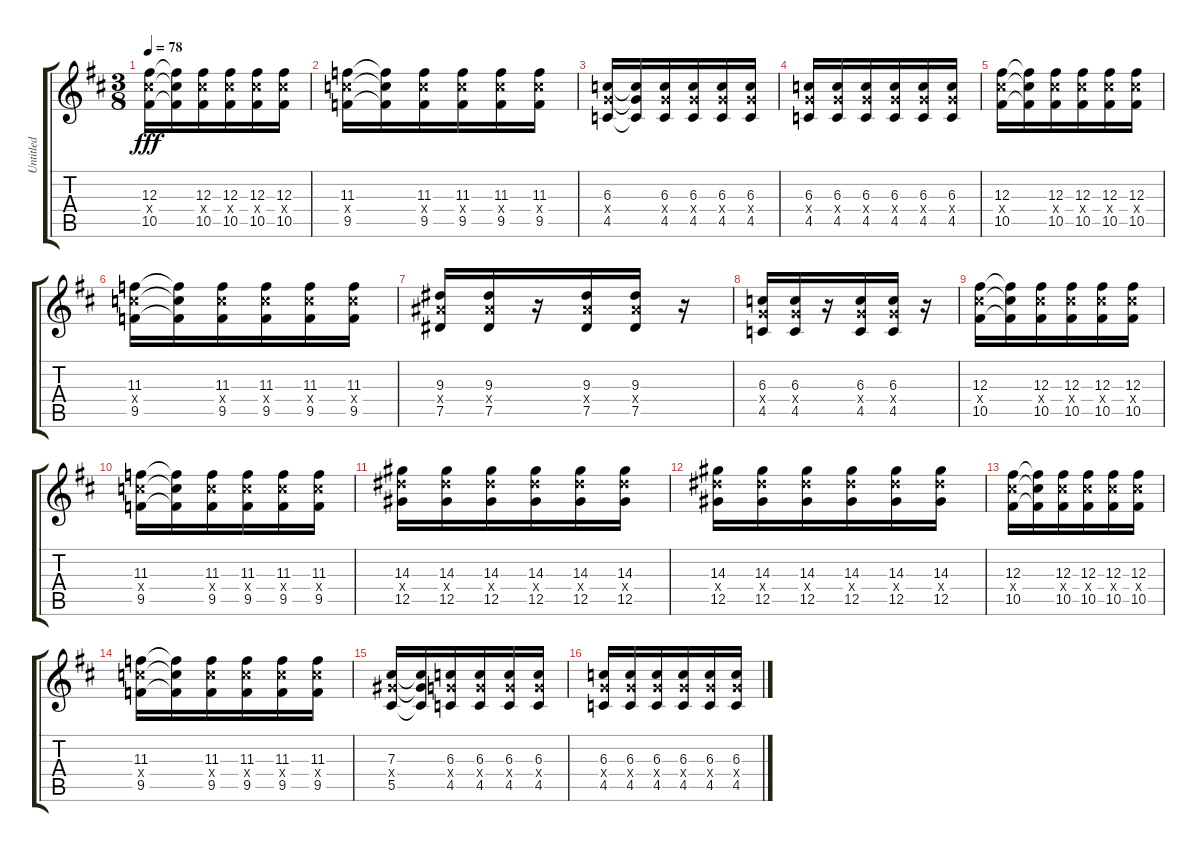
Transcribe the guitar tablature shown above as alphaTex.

\track ("Untitled" "Untitled") {instrument overdrivenguitar}
\staff {score tabs}
\tuning (Eb4 Bb3 Gb3 Db3 Ab2 Db2) {hide}
\ts (3 8)
\tempo 78
\clef g2
\ks d
(12.3 12.4{x} 10.5).16{dy fff} (12.3{t} 12.4{t} 10.5{t}).16 (12.3 12.4{x} 10.5).16 (12.3 12.4{x} 10.5).16 (12.3 12.4{x} 10.5).16 (12.3 12.4{x} 10.5).16 |
(11.3 11.4{x} 9.5).16 (11.3{t} 11.4{t} 9.5{t}).16 (11.3 11.4{x} 9.5).16 (11.3 11.4{x} 9.5).16 (11.3 11.4{x} 9.5).16 (11.3 11.4{x} 9.5).16 |
(6.3 6.4{x} 4.5).16 (6.3{t} 6.4{t} 4.5{t}).16 (6.3 6.4{x} 4.5).16 (6.3 6.4{x} 4.5).16 (6.3 6.4{x} 4.5).16 (6.3 6.4{x} 4.5).16 |
(6.3 6.4{x} 4.5).16 (6.3 6.4{x} 4.5).16 (6.3 6.4{x} 4.5).16 (6.3 6.4{x} 4.5).16 (6.3 6.4{x} 4.5).16 (6.3 6.4{x} 4.5).16 |
(12.3 12.4{x} 10.5).16 (12.3{t} 12.4{t} 10.5{t}).16 (12.3 12.4{x} 10.5).16 (12.3 12.4{x} 10.5).16 (12.3 12.4{x} 10.5).16 (12.3 12.4{x} 10.5).16 |
(11.3 11.4{x} 9.5).16 (11.3{t} 11.4{t} 9.5{t}).16 (11.3 11.4{x} 9.5).16 (11.3 11.4{x} 9.5).16 (11.3 11.4{x} 9.5).16 (11.3 11.4{x} 9.5).16 |
(9.3 9.4{x} 7.5).16 (9.3 9.4{x} 7.5).16 r.16 (9.3 9.4{x} 7.5).16 (9.3 9.4{x} 7.5).16 r.16 |
(6.3 6.4{x} 4.5).16 (6.3 6.4{x} 4.5).16 r.16 (6.3 6.4{x} 4.5).16 (6.3 6.4{x} 4.5).16 r.16 |
(12.3 12.4{x} 10.5).16 (12.3{t} 12.4{t} 10.5{t}).16 (12.3 12.4{x} 10.5).16 (12.3 12.4{x} 10.5).16 (12.3 12.4{x} 10.5).16 (12.3 12.4{x} 10.5).16 |
(11.3 11.4{x} 9.5).16 (11.3{t} 11.4{t} 9.5{t}).16 (11.3 11.4{x} 9.5).16 (11.3 11.4{x} 9.5).16 (11.3 11.4{x} 9.5).16 (11.3 11.4{x} 9.5).16 |
(14.3 14.4{x} 12.5).16 (14.3 14.4{x} 12.5).16 (14.3 14.4{x} 12.5).16 (14.3 14.4{x} 12.5).16 (14.3 14.4{x} 12.5).16 (14.3 14.4{x} 12.5).16 |
(14.3 14.4{x} 12.5).16 (14.3 14.4{x} 12.5).16 (14.3 14.4{x} 12.5).16 (14.3 14.4{x} 12.5).16 (14.3 14.4{x} 12.5).16 (14.3 14.4{x} 12.5).16 |
(12.3 12.4{x} 10.5).16 (12.3{t} 12.4{t} 10.5{t}).16 (12.3 12.4{x} 10.5).16 (12.3 12.4{x} 10.5).16 (12.3 12.4{x} 10.5).16 (12.3 12.4{x} 10.5).16 |
(11.3 11.4{x} 9.5).16 (11.3{t} 11.4{t} 9.5{t}).16 (11.3 11.4{x} 9.5).16 (11.3 11.4{x} 9.5).16 (11.3 11.4{x} 9.5).16 (11.3 11.4{x} 9.5).16 |
(7.3 7.4{x} 5.5).16 (7.3{t} 7.4{t} 5.5{t}).16 (6.3 6.4{x} 4.5).16 (6.3 6.4{x} 4.5).16 (6.3 6.4{x} 4.5).16 (6.3 6.4{x} 4.5).16 |
(6.3 6.4{x} 4.5).16 (6.3 6.4{x} 4.5).16 (6.3 6.4{x} 4.5).16 (6.3 6.4{x} 4.5).16 (6.3 6.4{x} 4.5).16 (6.3 6.4{x} 4.5).16
